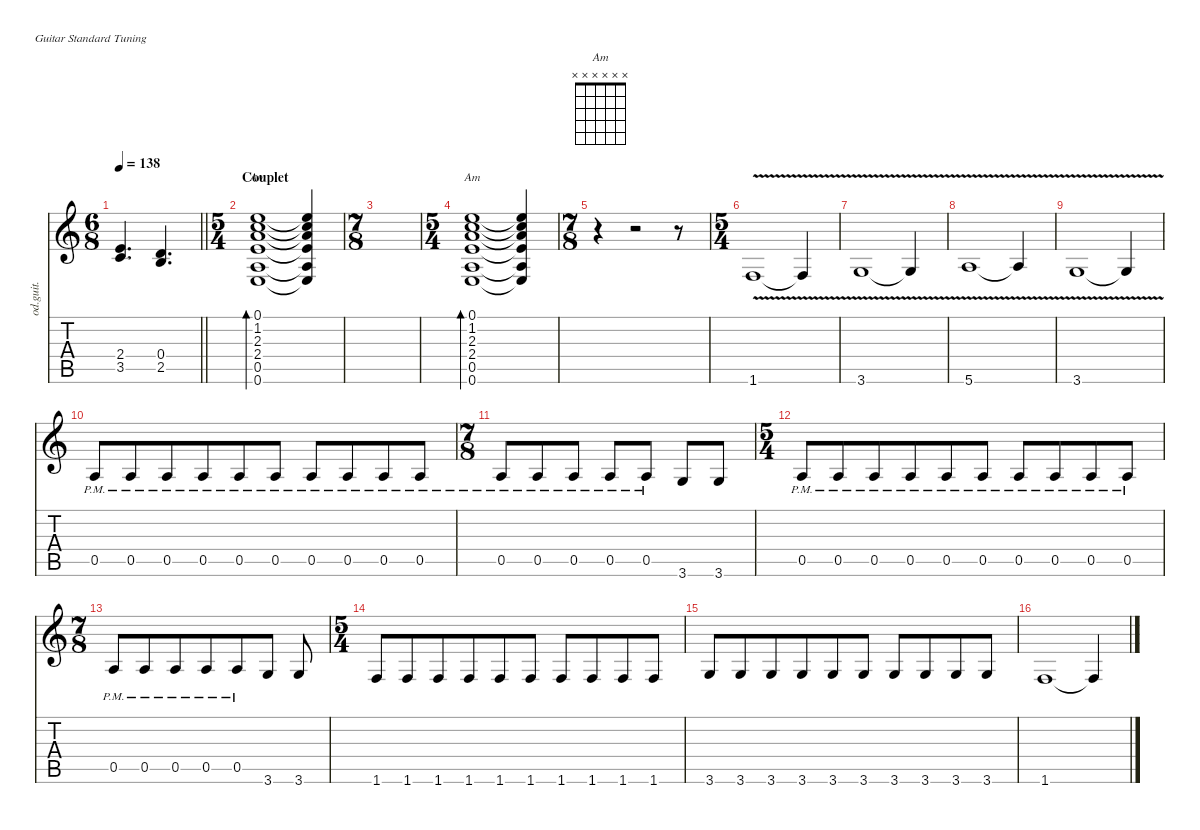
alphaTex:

\defaultSystemsLayout 4
\hideDynamics
\bracketExtendMode nobrackets
\track ("Hichem" "od.guit.") {instrument overdrivenguitar}
\staff {score tabs}
\tuning (E4 B3 G3 D3 A2 E2)
\chord ("Am" x x x x x x)
\ts (6 8)
\tempo 138
\clef g2
\barLineRight lightlight
\ks aminor
(2.4 3.5).4{d dy f} (0.4 2.5).4{d} |
\ts (5 4)
\beaming (8 6 4)
\section ("" "Couplet")
(0.1 1.2 2.3 2.4 0.5 0.6).1{bd 480 ch "Am" instrument electricguitarclean} (0.1{t} 1.2{t} 2.3{t} 2.4{t} 0.5{t} 0.6{t}).4 |
\ts (7 8)
\beaming (8 3 2 2)
|
\ts (5 4)
\beaming (8 6 4)
(0.1 1.2 2.3 2.4 0.5 0.6).1{bd 480 ch "Am"} (0.1{t} 1.2{t} 2.3{t} 2.4{t} 0.5{t} 0.6{t}).4 |
\ts (7 8)
\beaming (8 6 4)
r.4 r.2 r.8 |
\ts (5 4)
\beaming (8 6 4)
1.6{v}.1{instrument overdrivenguitar} 1.6{v t}.4 |
3.6{v}.1 3.6{v t}.4 |
5.6{v}.1 5.6{v t}.4 |
3.6{v}.1 3.6{v t}.4 |
0.5{pm}.8 0.5{pm}.8{dy mf} 0.5{pm}.8 0.5{pm}.8 0.5{pm}.8 0.5{pm}.8{dy f} 0.5{pm}.8{dy mf} 0.5{pm}.8 0.5{pm}.8 0.5{pm}.8 |
\ts (7 8)
\beaming (8 3 2 2)
0.5{pm}.8 0.5{pm}.8{dy mp} 0.5{pm}.8 0.5{pm}.8 0.5{pm}.8 3.6.8 3.6.8 |
\ts (5 4)
\beaming (8 6 4)
0.5{pm}.8{dy f} 0.5{pm}.8{dy mf} 0.5{pm}.8 0.5{pm}.8 0.5{pm}.8 0.5{pm}.8{dy f} 0.5{pm}.8{dy mf} 0.5{pm}.8 0.5{pm}.8 0.5{pm}.8 |
\ts (7 8)
\beaming (8 6 4)
0.5{pm}.8 0.5{pm}.8{dy mp} 0.5{pm}.8 0.5{pm}.8 0.5{pm}.8 3.6.8 3.6.8 |
\ts (5 4)
\beaming (8 6 4)
1.6.8{dy f} 1.6.8{dy mp} 1.6.8 1.6.8 1.6.8{dy mf} 1.6.8{dy f} 1.6.8{dy mf} 1.6.8 1.6.8 1.6.8 |
3.6.8{dy f} 3.6.8{dy mf} 3.6.8 3.6.8 3.6.8 3.6.8{dy f} 3.6.8{dy mf} 3.6.8 3.6.8 3.6.8 |
1.6.1{dy f} 1.6{t}.4
